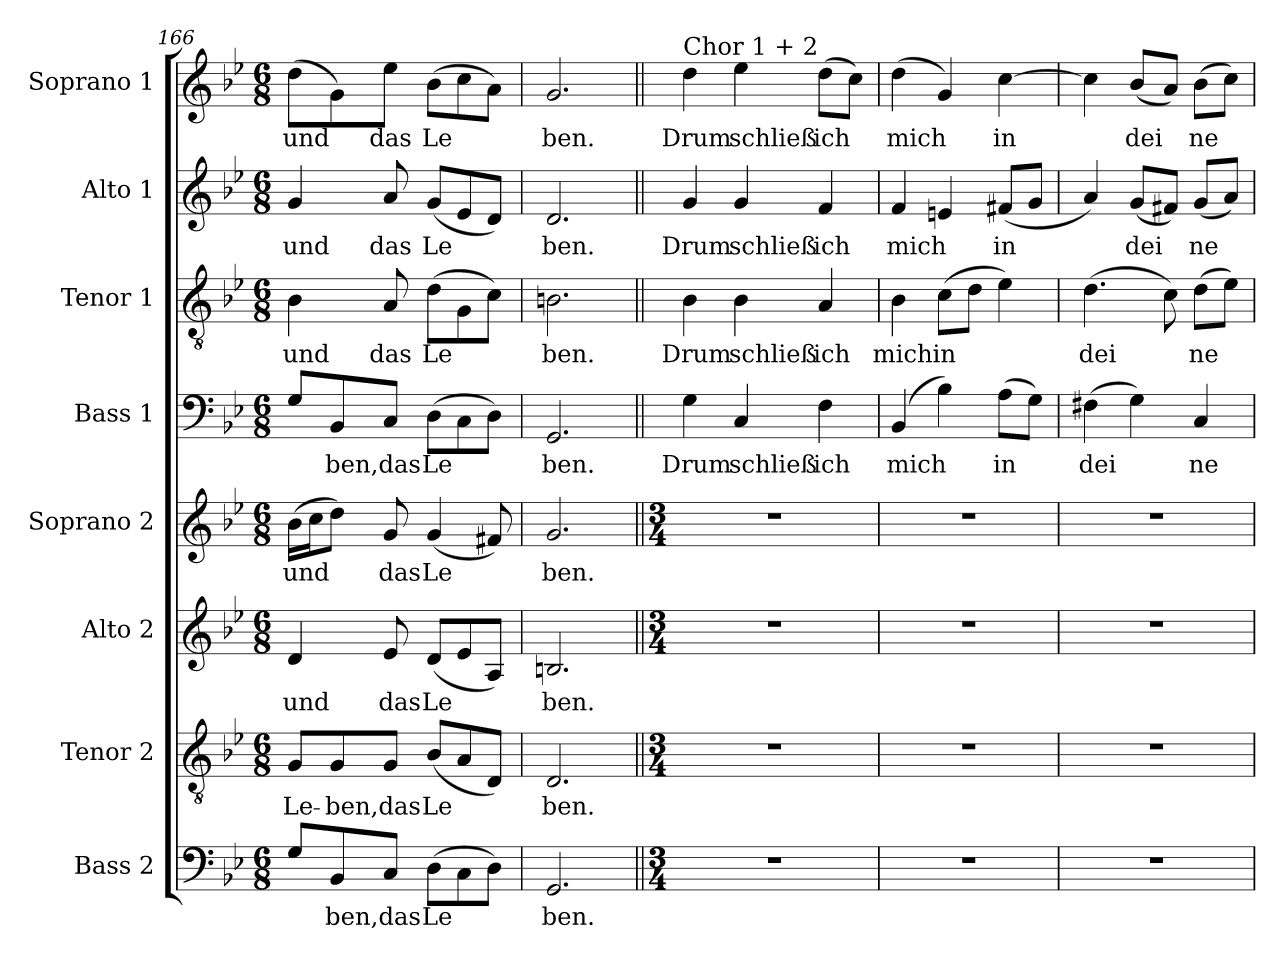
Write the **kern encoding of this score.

**kern	**text	**kern	**text	**kern	**text	**kern	**text	**kern	**text	**kern	**text	**kern	**text	**kern	**text
*part8	*part8	*part7	*part7	*part6	*part6	*part5	*part5	*part4	*part4	*part3	*part3	*part2	*part2	*part1	*part1
*staff8	*staff8	*staff7	*staff7	*staff6	*staff6	*staff5	*staff5	*staff4	*staff4	*staff3	*staff3	*staff2	*staff2	*staff1	*staff1
*I"Bass 2	*	*I"Tenor 2	*	*I"Alto 2	*	*I"Soprano 2	*	*I"Bass 1	*	*I"Tenor 1	*	*I"Alto 1	*	*I"Soprano 1	*
*I'B2.	*	*I'T2.	*	*I'A2.	*	*I'S2.	*	*I'B1.	*	*I'T1.	*	*I'A1.	*	*I'S1.	*
*clefF4	*	*clefGv2	*	*clefG2	*	*clefG2	*	*clefF4	*	*clefGv2	*	*clefG2	*	*clefG2	*
*k[b-e-]	*	*k[b-e-]	*	*k[b-e-]	*	*k[b-e-]	*	*k[b-e-]	*	*k[b-e-]	*	*k[b-e-]	*	*k[b-e-]	*
*B-:	*	*B-:	*	*B-:	*	*B-:	*	*B-:	*	*B-:	*	*B-:	*	*B-:	*
*M6/8	*	*M6/8	*	*M6/8	*	*M6/8	*	*M6/8	*	*M6/8	*	*M6/8	*	*M6/8	*
=166	=166	=166	=166	=166	=166	=166	=166	=166	=166	=166	=166	=166	=166	=166	=166
8G/L	.	8G/L	Le-	4d/	und	(16b-\LL	und	8G/L	.	4B-\	und	4g/	und	(8dd\L	und
.	.	.	.	.	.	16cc\J	.	.	.	.	.	.	.	.	.
8BB-/	ben,	8G/	-ben,	.	.	8dd\J)	.	8BB-/	ben,	.	.	.	.	8g\)	.
8C/J	das	8G/J	das	8e-/	das	8g/	das	8C/J	das	8A/	das	8a/	das	8ee-\J	das
(8D\L	Le	(8B-/L	Le	(8d/L	Le	(4g/	Le	(8D\L	Le	(8d\L	Le	(8g/L	Le	(8b-\L	Le
8C\	.	8A/	.	8e-/	.	.	.	8C\	.	8G\	.	8e-/	.	8cc\	.
8D\J)	.	8D/J)	.	8A/J)	.	8f#X/)	.	8D\J)	.	8c\J)	.	8d/J)	.	8a\J)	.
=167	=167	=167	=167	=167	=167	=167	=167	=167	=167	=167	=167	=167	=167	=167	=167
2.GG/	ben.	2.D/	ben.	2.Bn/	ben.	2.g/	ben.	2.GG/	ben.	2.Bn\	ben.	2.d/	ben.	2.g/	ben.
!!LO:PB:g=z
=168||	=168||	=168||	=168||	=168||	=168||	=168||	=168||	=168||	=168||	=168||	=168||	=168||	=168||	=168||	=168||
*M3/4	*	*M3/4	*	*M3/4	*	*M3/4	*	*	*	*	*	*	*	*	*
!	!	!	!	!	!	!	!	!	!	!	!	!	!	!LO:TX:a:t=Chor 1 + 2	!
2.r	.	2.r	.	2.r	.	2.r	.	4G\	Drum	4B-\	Drum	4g/	Drum	4dd\	Drum
.	.	.	.	.	.	.	.	4C/	schließ	4B-\	schließ	4g/	schließ	4ee-\	schließ
.	.	.	.	.	.	.	.	4F\	ich	4A/	ich	4f/	ich	(8dd\L	ich
.	.	.	.	.	.	.	.	.	.	.	.	.	.	8cc\J)	.
=169	=169	=169	=169	=169	=169	=169	=169	=169	=169	=169	=169	=169	=169	=169	=169
2.r	.	2.r	.	2.r	.	2.r	.	(4BB-/	mich	4B-\	mich	4f/	mich	(4dd\	mich
.	.	.	.	.	.	.	.	4B-\)	.	(8c\L	in	4en/	.	4g/)	.
.	.	.	.	.	.	.	.	.	.	8d\J	.	.	.	.	.
.	.	.	.	.	.	.	.	(8A\L	in	4e-i\)	.	(8f#X/L	in	[4cc\	in
.	.	.	.	.	.	.	.	8G\J)	.	.	.	8g/J	.	.	.
=170	=170	=170	=170	=170	=170	=170	=170	=170	=170	=170	=170	=170	=170	=170	=170
2.r	.	2.r	.	2.r	.	2.r	.	(4F#X\	dei	(4.d\	dei	4a/)	.	4cc\]	.
.	.	.	.	.	.	.	.	4G\)	.	.	.	(8g/L	dei	(8b-/L	dei
.	.	.	.	.	.	.	.	.	.	8c\)	.	8f#X/J)	.	8a/J)	.
.	.	.	.	.	.	.	.	4C/	ne	(8d\L	ne	(8g/L	ne	(8b-\L	ne
.	.	.	.	.	.	.	.	.	.	8e-\J)	.	8a/J)	.	8cc\J)	.
=	=	=	=	=	=	=	=	=	=	=	=	=	=	=	=
*-	*-	*-	*-	*-	*-	*-	*-	*-	*-	*-	*-	*-	*-	*-	*-
